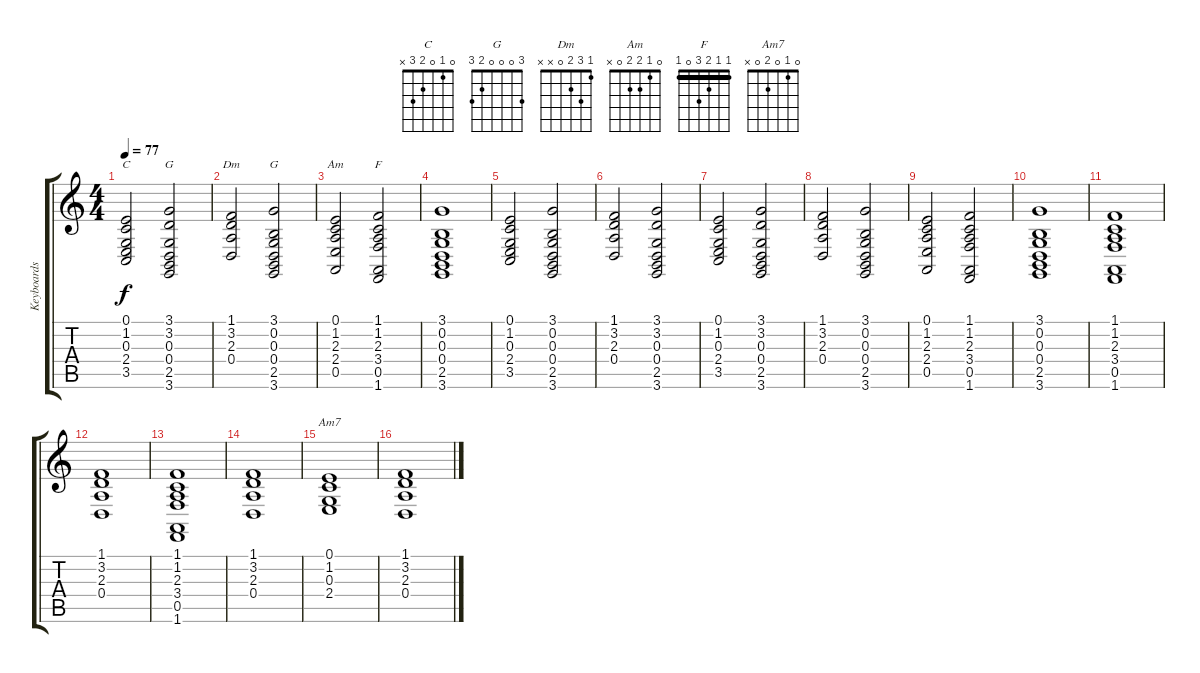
\track ("Keyboards" "Keyboards") {instrument fx7echoes}
\staff {score tabs}
\tuning (E4 B3 G3 D3 A2 E2) {hide}
\chord ("C" 0 1 0 2 3 x)
\chord ("G" 3 3 0 0 2 3)
\chord ("Dm" 1 3 2 0 x x)
\chord ("G" 3 0 0 0 2 3)
\chord ("Am" 0 1 2 2 0 x)
\chord ("F" 1 1 2 3 0 1) {barre 1}
\chord ("Am7" 0 1 0 2 0 x)
\ts (4 4)
\tempo 77
\clef g2
\ks c
(0.1 1.2 0.3 2.4 3.5).2{ch "C" dy f} (3.1 3.2 0.3 0.4 2.5 3.6).2{ch "G"} |
(1.1 3.2 2.3 0.4).2{ch "Dm"} (3.1 0.2 0.3 0.4 2.5 3.6).2{ch "G"} |
(0.1 1.2 2.3 2.4 0.5).2{ch "Am"} (1.1 1.2 2.3 3.4 0.5 1.6).2{ch "F"} |
(3.1 0.2 0.3 0.4 2.5 3.6).1 |
(0.1 1.2 0.3 2.4 3.5).2 (3.1 0.2 0.3 0.4 2.5 3.6).2 |
(1.1 3.2 2.3 0.4).2 (3.1 3.2 0.3 0.4 2.5 3.6).2 |
(0.1 1.2 0.3 2.4 3.5).2 (3.1 3.2 0.3 0.4 2.5 3.6).2 |
(1.1 3.2 2.3 0.4).2 (3.1 0.2 0.3 0.4 2.5 3.6).2 |
(0.1 1.2 2.3 2.4 0.5).2 (1.1 1.2 2.3 3.4 0.5 1.6).2 |
(3.1 0.2 0.3 0.4 2.5 3.6).1 |
(1.1 1.2 2.3 3.4 0.5 1.6).1 |
(1.1 3.2 2.3 0.4).1 |
(1.1 1.2 2.3 3.4 0.5 1.6).1 |
(1.1 3.2 2.3 0.4).1 |
(0.1 1.2 0.3 2.4).1{ch "Am7"} |
(1.1 3.2 2.3 0.4).1
